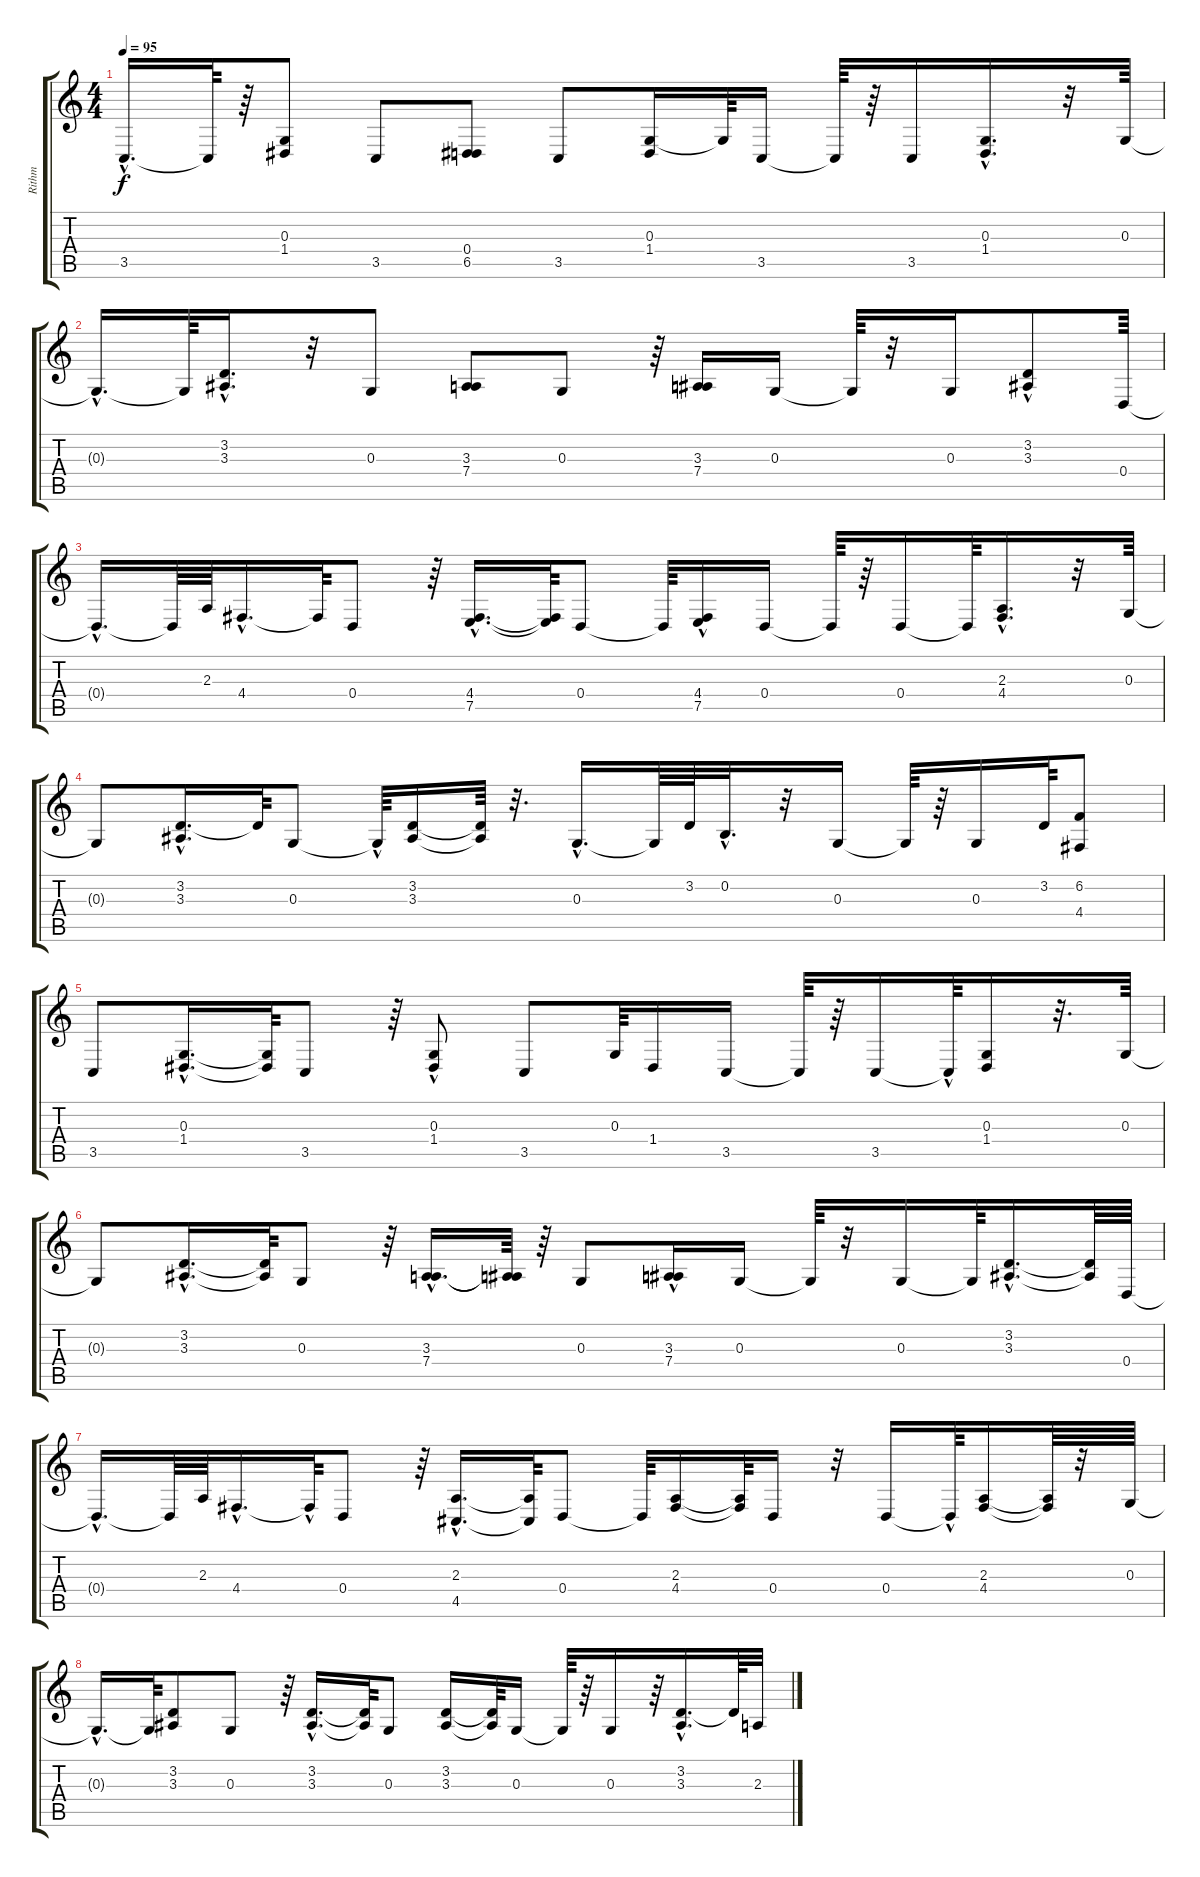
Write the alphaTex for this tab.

\track ("Rithm" "Rithm") {instrument acousticgrandpiano}
\staff {score tabs}
\tuning (E4 B3 G3 D3 A2 E2) {hide}
\ts (4 4)
\tempo 95
\clef g2
\ks c
3.5{hac}.16{d dy f} 3.5{t}.64 r.64 (0.3 1.4).8 3.5.8 (0.4 6.5).8 3.5.8 (0.3 1.4).16 0.3{t}.64 3.5.16 3.5{t}.64 r.64 3.5.16 (0.3{hac} 1.4).16{d} r.32 0.3.64 |
0.3{hac t}.16{d} 0.3{t}.64 (3.2{hac} 3.3{hac}).16{d} r.32 0.3.8 (3.3 7.4).8 0.3.8 r.64 (3.3 7.4).16 0.3.16 0.3{t}.64 r.32 0.3.16 (3.2{hac} 3.3).8 0.4.64 |
0.4{hac t}.16{d} 0.4{t}.64 2.3.64 4.4{hac}.16{d} 4.4{t}.64 0.4.8 r.64 (4.4{hac} 7.5{hac}).16{d} (4.4{t} 7.5{t}).64 0.4.8 0.4{t}.64 (4.4{hac} 7.5).16 0.4.16 0.4{t}.64 r.64 0.4.16 0.4{t}.64 (2.3{hac} 4.4{hac}).16{d} r.32 0.3.64 |
0.3{t}.8 (3.2{hac} 3.3{hac}).16{d} 3.2{t}.64 0.3.8 0.3{hac t}.64 (3.2 3.3).16 (3.2{t} 3.3{t}).64 r.32{d} 0.3{hac}.16{d} 0.3{t}.64 3.2.64 0.2{hac}.32{d} r.32 0.3.16 0.3{t}.64 r.64 0.3.16 3.2.64 (6.2 4.4).8 |
3.5.8 (0.3{hac} 1.4{hac}).16{d} (0.3{t} 1.4{t}).64 3.5.8 r.64 (0.3{hac} 1.4).8 3.5.8 0.3.64 1.4.16 3.5.16 3.5{t}.64 r.64 3.5.16 3.5{hac t}.64 (0.3 1.4).16 r.32{d} 0.3.64 |
0.3{t}.8 (3.2{hac} 3.3{hac}).16{d} (3.2{t} 3.3{t}).64 0.3.8 r.64 (3.3{hac} 7.4{hac}).16{d} (3.3{t} 7.4{t}).64 r.64 0.3.8 (3.3{hac} 7.4).16 0.3.16 0.3{t}.64 r.32 0.3.16 0.3{t}.64 (3.2{hac} 3.3{hac}).16{d} (3.2{t} 3.3{t}).64 0.4.64 |
0.4{hac t}.16{d} 0.4{t}.64 2.3.64 4.4{hac}.16{d} 4.4{hac t}.64 0.4.8 r.64 (2.3{hac} 4.5{hac}).16{d} (2.3{t} 4.5{t}).64 0.4.8 0.4{t}.64 (2.3 4.4).16 (2.3{t} 4.4{t}).64 0.4.16 r.32 0.4.16 0.4{hac t}.64 (2.3 4.4).16 (2.3{t} 4.4{t}).64 r.32 0.3.64 |
0.3{hac t}.16{d} 0.3{t}.64 (3.2 3.3).8 0.3.8 r.64 (3.2{hac} 3.3{hac}).16{d} (3.2{t} 3.3{t}).64 0.3.8 (3.2 3.3).16 (3.2{t} 3.3{t}).64 0.3.16 0.3{t}.64 r.64 0.3.16 r.64 (3.2{hac} 3.3{hac}).16{d} 3.2{t}.64 2.3.32
